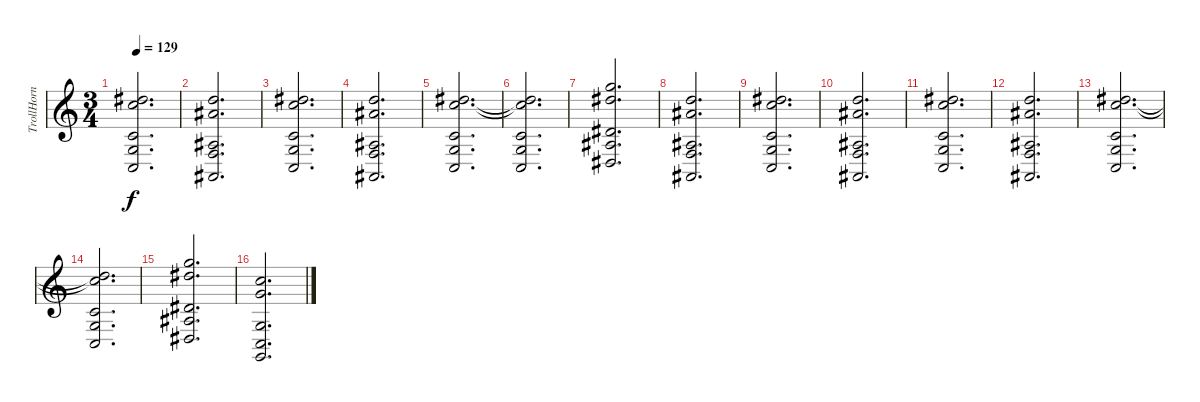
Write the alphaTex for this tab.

\track ("TrollHorn" "TrollHorn") {instrument pad4choir}
\staff {score}
\tuning (E4 B3 G3 D3 A2 E2) {hide}
\ts (3 4)
\tempo 129
\clef g2
\ks c
(11.1 13.2 5.3 5.4 3.5).2{d dy f volume 8} |
(6.1 15.2 3.3 3.4 1.5).2{d} |
(8.1 16.2 5.3 5.4 3.5).2{d} |
(6.1 15.2 3.3 3.4 1.5).2{d} |
(11.1 13.2 5.3 5.4 3.5).2{d} |
(11.1{t} 13.2{t} 5.3 5.4 3.5).2{d} |
(11.1 20.2 8.3 1.4 13.5).2{d} |
(10.1 11.2 3.3 3.4 1.5).2{d} |
(11.1 13.2 5.3 5.4 3.5).2{d} |
(6.1 15.2 3.3 3.4 1.5).2{d} |
(8.1 16.2 5.3 5.4 3.5).2{d} |
(6.1 15.2 3.3 3.4 1.5).2{d} |
(11.1 13.2 5.3 5.4 3.5).2{d} |
(11.1{t} 13.2{t} 5.3 5.4 3.5).2{d} |
(11.1 20.2 8.3 1.4 13.5).2{d} |
(3.1 13.2 0.3 3.5 3.6).2{d}
